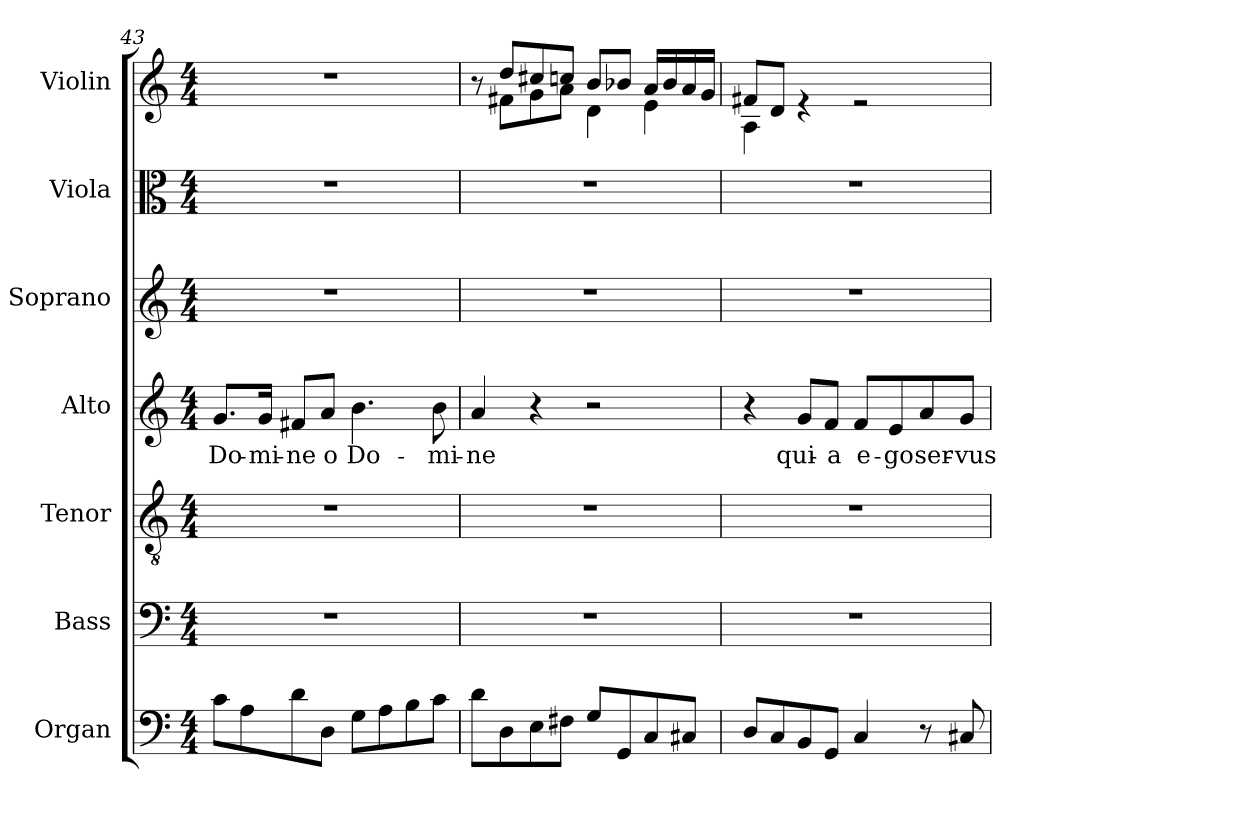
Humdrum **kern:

**kern	**kern	**kern	**kern	**text	**kern	**kern	**kern
*part7	*part6	*part5	*part4	*part4	*part3	*part2	*part1
*staff7	*staff6	*staff5	*staff4	*staff4	*staff3	*staff2	*staff1
*I"Organ	*I"Bass	*I"Tenor	*I"Alto	*	*I"Soprano	*I"Viola	*I"Violin
*I'Org.	*I'B.	*I'T.	*I'A.	*	*I'S.	*I'Vla.	*I'Vln.
!!LO:PB:g=z
*clefF4	*clefF4	*clefGv2	*clefG2	*	*clefG2	*clefC3	*clefG2
*k[]	*k[]	*k[]	*k[]	*	*k[]	*k[]	*k[]
*M4/4	*M4/4	*M4/4	*M4/4	*	*M4/4	*M4/4	*M4/4
=43	=43	=43	=43	=43	=43	=43	=43
!	!	!	!	!LO:LY:b	!	!	!
8c\L	1r	1r	8.g/L	Do-	1r	1r	1r
8A\	.	.	.	.	.	.	.
!	!	!	!	!LO:LY:b	!	!	!
.	.	.	16g/Jk	-mi-	.	.	.
!	!	!	!	!LO:LY:b	!	!	!
8d\	.	.	8f#X/L	-ne	.	.	.
!	!	!	!	!LO:LY:b	!	!	!
8D\J	.	.	8a/J	o	.	.	.
!	!	!	!	!LO:LY:b	!	!	!
8G\L	.	.	4.b\	Do-	.	.	.
8A\	.	.	.	.	.	.	.
8B\	.	.	.	.	.	.	.
!	!	!	!	!LO:LY:b	!	!	!
8c\J	.	.	8b\	-mi-	.	.	.
=44	=44	=44	=44	=44	=44	=44	=44
!	!	!	!	!LO:LY:b	!	!	!
*	*	*	*	*	*	*	*^
8d\L	1r	1r	4a/	-ne	1r	1r	8r	8ryy
8D\	.	.	.	.	.	.	8dd/L	8f#X\L
8E\	.	.	4r	.	.	.	8cc#X/	8g\
8F#X\J	.	.	.	.	.	.	8ccn/J	8a\J
8G/L	.	.	2r	.	.	.	8b/L	4d\
8GG/	.	.	.	.	.	.	8b-X/J	.
8C/	.	.	.	.	.	.	16a/LL	4e\
.	.	.	.	.	.	.	16b-/	.
8C#X/J	.	.	.	.	.	.	16a/	.
.	.	.	.	.	.	.	16g/JJ	.
=45	=45	=45	=45	=45	=45	=45	=45	=45
8D/L	1r	1r	4r	.	1r	1r	8f#X/L	4A\
8C/	.	.	.	.	.	.	8d/J	.
!	!	!	!	!LO:LY:b	!	!	!	!
8BB/	.	.	8g/L	qui-	.	.	4re	2.ryy
!	!	!	!	!LO:LY:b	!	!	!	!
8GG/J	.	.	8f/J	-a	.	.	.	.
!	!	!	!	!LO:LY:b	!	!	!	!
4C/	.	.	8f/L	e-	.	.	2re	.
!	!	!	!	!LO:LY:b	!	!	!	!
.	.	.	8e/	-go	.	.	.	.
!	!	!	!	!LO:LY:b	!	!	!	!
8r	.	.	8a/	ser-	.	.	.	.
!	!	!	!	!LO:LY:b	!	!	!	!
8C#X/	.	.	8g/J	-vus	.	.	.	.
*	*	*	*	*	*	*	*v	*v
=	=	=	=	=	=	=	=
*-	*-	*-	*-	*-	*-	*-	*-
